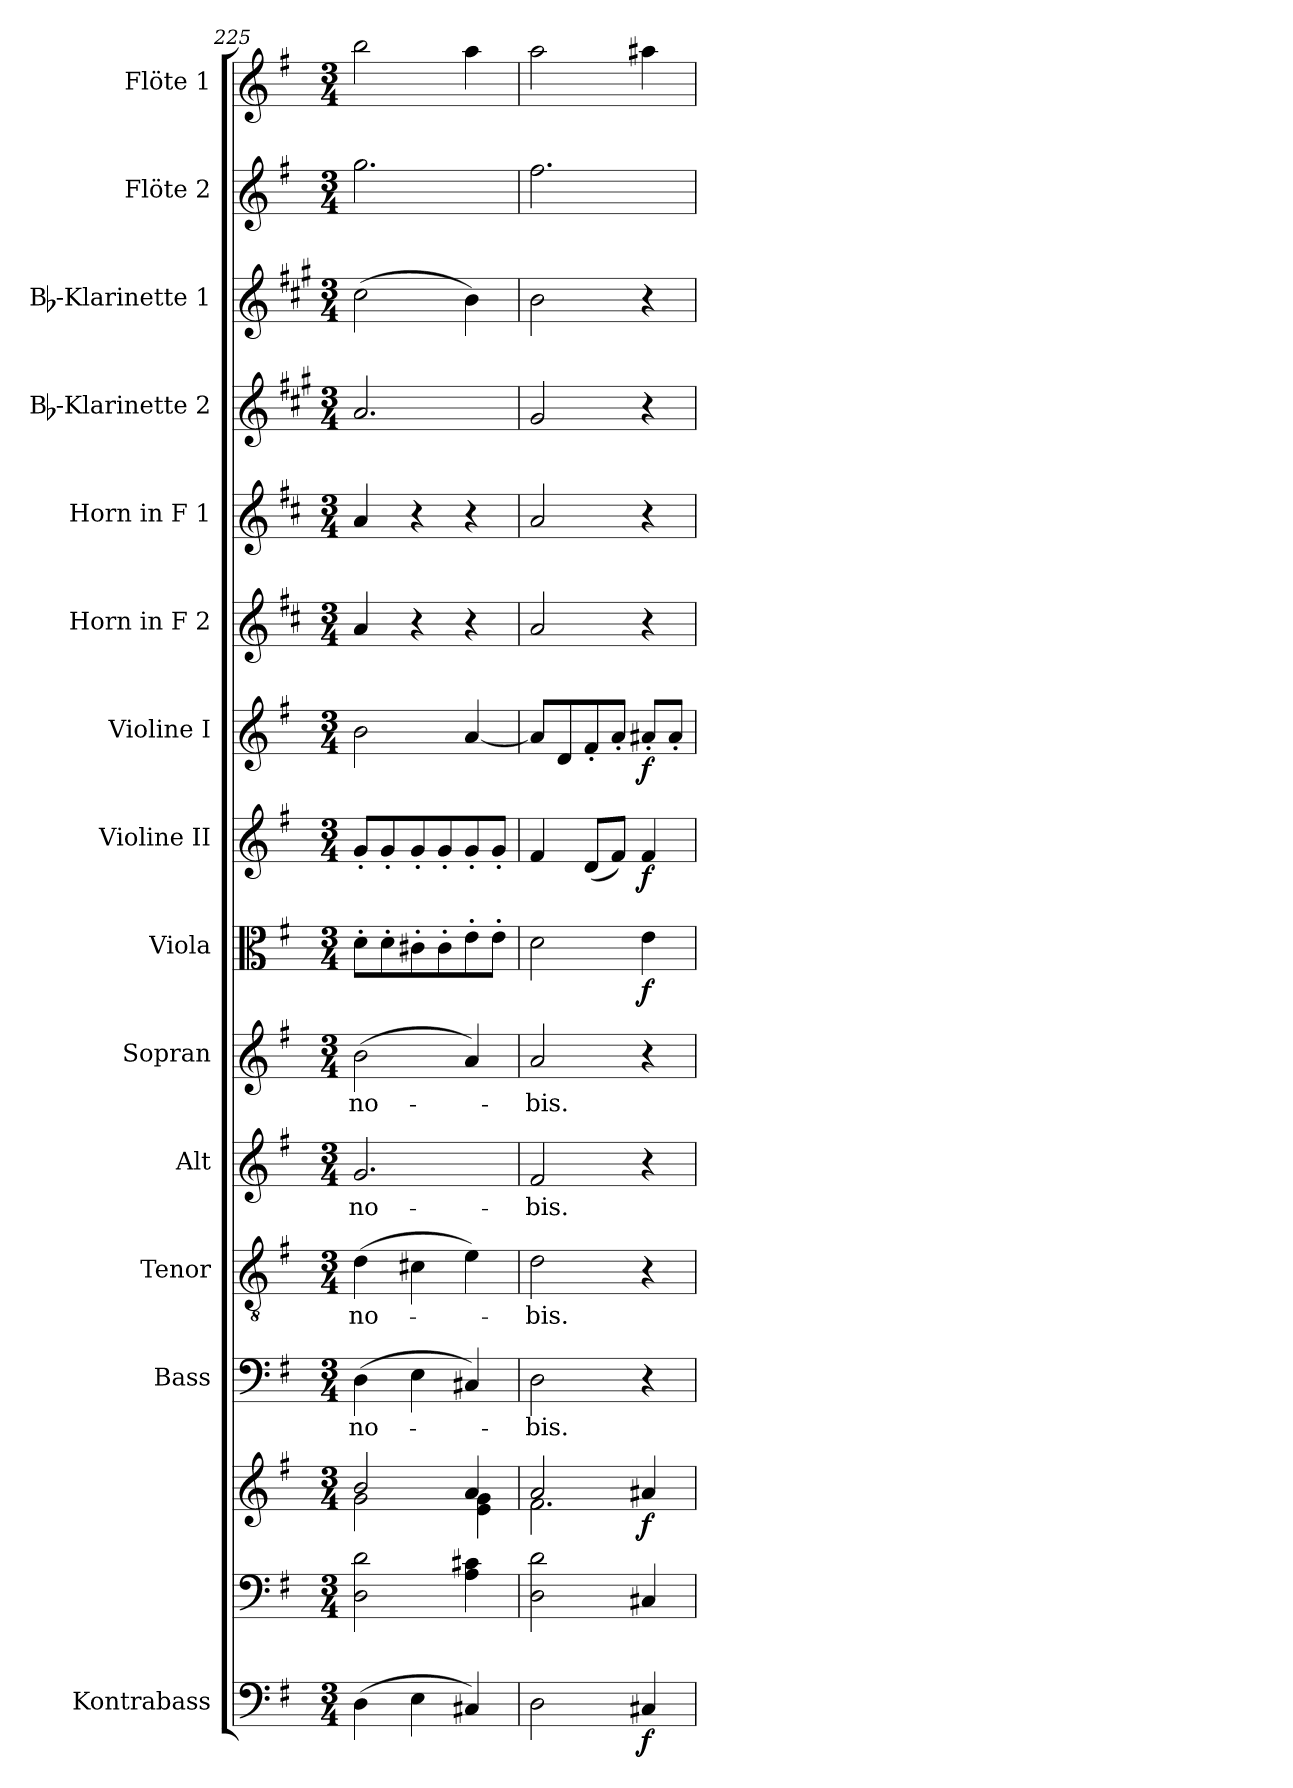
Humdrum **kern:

**kern	**dynam	**kern	**kern	**dynam	**kern	**text	**kern	**text	**kern	**text	**kern	**text	**kern	**dynam	**kern	**dynam	**kern	**dynam	**kern	**kern	**kern	**kern	**kern	**kern
*part15	*part15	*part14	*part14	*part14	*part13	*part13	*part12	*part12	*part11	*part11	*part10	*part10	*part9	*part9	*part8	*part8	*part7	*part7	*part6	*part5	*part4	*part3	*part2	*part1
*staff16	*staff16	*staff15	*staff14	*staff14/15	*staff13	*staff13	*staff12	*staff12	*staff11	*staff11	*staff10	*staff10	*staff9	*staff9	*staff8	*staff8	*staff7	*staff7	*staff6	*staff5	*staff4	*staff3	*staff2	*staff1
*I"Kontrabass	*	*	*	*	*I"Bass	*	*I"Tenor	*	*I"Alt	*	*I"Sopran	*	*I"Viola	*	*I"Violine II	*	*I"Violine I	*	*I"Horn in F 2	*I"Horn in F 1	*I"Bb-Klarinette 2	*I"Bb-Klarinette 1	*I"Flöte 2	*I"Flöte 1
*I'Kb.	*	*	*	*	*I'B.	*	*I'T.	*	*I'A.	*	*I'S.	*	*I'Vla.	*	*I'Vl. II	*	*I'Vl. I	*	*I'Horn 2	*I'Horn 1	*I'Bb Kl. 2	*I'Bb Kl. 1	*I'Fl. 2	*I'Fl. 1
*clefF4	*	*clefF4	*clefG2	*	*clefF4	*	*clefGv2	*	*clefG2	*	*clefG2	*	*clefC3	*	*clefG2	*	*clefG2	*	*clefG2	*clefG2	*clefG2	*clefG2	*clefG2	*clefG2
*ITrd7c12	*	*	*	*	*	*	*	*	*	*	*	*	*	*	*	*	*	*	*ITrd4c7	*ITrd4c7	*ITrd1c2	*ITrd1c2	*	*
*k[f#]	*	*k[f#]	*k[f#]	*	*k[f#]	*	*k[f#]	*	*k[f#]	*	*k[f#]	*	*k[f#]	*	*k[f#]	*	*k[f#]	*	*k[f#]	*k[f#]	*k[f#]	*k[f#]	*k[f#]	*k[f#]
*G:	*	*G:	*G:	*	*G:	*	*G:	*	*G:	*	*G:	*	*G:	*	*G:	*	*G:	*	*G:	*G:	*G:	*G:	*G:	*G:
*M3/4	*	*M3/4	*M3/4	*	*M3/4	*	*M3/4	*	*M3/4	*	*M3/4	*	*M3/4	*	*M3/4	*	*M3/4	*	*M3/4	*M3/4	*M3/4	*M3/4	*M3/4	*M3/4
=225	=225	=225	=225	=225	=225	=225	=225	=225	=225	=225	=225	=225	=225	=225	=225	=225	=225	=225	=225	=225	=225	=225	=225	=225
*	*	*	*^	*	*	*	*	*	*	*	*	*	*	*	*	*	*	*	*	*	*	*	*	*
!	!	!	!	!	!	!	!LO:LY:b	!	!LO:LY:b	!	!LO:LY:b	!	!LO:LY:b	!	!	!	!	!	!	!	!	!	!	!	!
(>4DD\	.	2D\ 2d\	2b/	2g\	.	(>4D\	no-	(>4d\	no-	2.g/	no-	(>2b\	no-	8d'>\L	.	8g'</L	.	2b\	.	4d/	4d/	2.g/	(>2b\	2.gg\	2bb\
.	.	.	.	.	.	.	.	.	.	.	.	.	.	8d'>\	.	8g'</	.	.	.	.	.	.	.	.	.
4EE\	.	.	.	.	.	4E\	.	4c#X\	.	.	.	.	.	8c#X'>\	.	8g'</	.	.	.	4r	4r	.	.	.	.
.	.	.	.	.	.	.	.	.	.	.	.	.	.	8c#'>\	.	8g'</	.	.	.	.	.	.	.	.	.
4CC#X/)	.	4A\ 4c#X\	4a/	4e\ 4g\	.	4C#X/)	.	4e\)	.	.	.	4a/)	.	8e'>\	.	8g'</	.	[4a/	.	4r	4r	.	4a\)	.	4aa\
.	.	.	.	.	.	.	.	.	.	.	.	.	.	8e'>\J	.	8g'</J	.	.	.	.	.	.	.	.	.
=226	=226	=226	=226	=226	=226	=226	=226	=226	=226	=226	=226	=226	=226	=226	=226	=226	=226	=226	=226	=226	=226	=226	=226	=226	=226
!	!	!	!	!	!	!	!LO:LY:b	!	!LO:LY:b	!	!LO:LY:b	!	!LO:LY:b	!	!	!	!	!	!	!	!	!	!	!	!
2DD\	.	2D\ 2d\	2a/	2.f#\	.	2D\	-bis.	2d\	-bis.	2f#/	-bis.	2a/	-bis.	2d\	.	4f#/	.	8a/L]	.	2d/	2d/	2f#/	2a\	2.ff#\	2aa\
.	.	.	.	.	.	.	.	.	.	.	.	.	.	.	.	.	.	8d/	.	.	.	.	.	.	.
.	.	.	.	.	.	.	.	.	.	.	.	.	.	.	.	(<8d/L	.	8f#'</	.	.	.	.	.	.	.
.	.	.	.	.	.	.	.	.	.	.	.	.	.	.	.	8f#/J)	.	8a'</J	.	.	.	.	.	.	.
!	!LO:DY:b	!	!	!	!LO:DY:b	!	!	!	!	!	!	!	!	!	!LO:DY:b	!	!LO:DY:b	!	!LO:DY:b	!	!	!	!	!	!
4CC#X/	f	4C#X/	4a#X/	.	f	4r	.	4r	.	4r	.	4r	.	4e\	f	4f#/	f	8a#X'</L	f	4r	4r	4r	4r	.	4aa#X\
.	.	.	.	.	.	.	.	.	.	.	.	.	.	.	.	.	.	8a#'</J	.	.	.	.	.	.	.
*	*	*	*v	*v	*	*	*	*	*	*	*	*	*	*	*	*	*	*	*	*	*	*	*	*	*
=	=	=	=	=	=	=	=	=	=	=	=	=	=	=	=	=	=	=	=	=	=	=	=	=
*-	*-	*-	*-	*-	*-	*-	*-	*-	*-	*-	*-	*-	*-	*-	*-	*-	*-	*-	*-	*-	*-	*-	*-	*-
